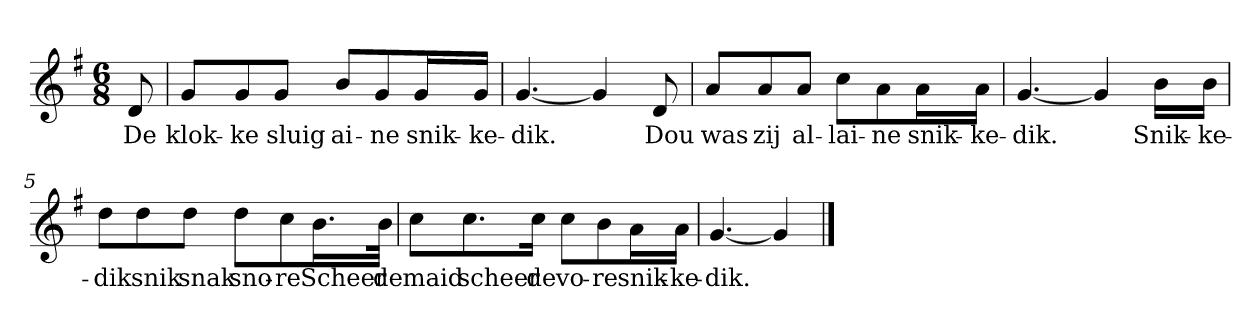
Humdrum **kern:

**kern	**text
*part1	*part1
*staff1	*staff1
*clefG2	*
*k[f#]	*
*G:	*
*M6/8	*
*MM120	*
=	=
8d	De
=1	=1
8g/L	klok-
8g/	-ke
8g/J	sluig
8b/L	ai-
8g/	-ne
16g/L	snik-
16g/JJ	-ke-
=2	=2
[4.g	-dik.
4g]	.
8d	Dou
=3	=3
8a/L	was
8a/	zij
8a/J	al-
8cc\L	-lai-
8a\	-ne
16a\L	snik-
16a\JJ	-ke-
=4	=4
[4.g	-dik.
4g]	.
16b\LL	Snik-
16b\JJ	-ke-
=5	=5
8dd\L	-dik
8dd\	snik
8dd\J	snak
8dd\L	sno-
8cc\	-re
16.b\L	Scheer
32b\JJk	de
=6	=6
8cc\L	maid
8.cc\	scheer
16cc\Jk	de
8cc\L	vo-
8b\	-re
16a\L	snik-
16a\JJ	-ke-
=7	=7
[4.g	-dik.
4g]	.
==	==
*-	*-
